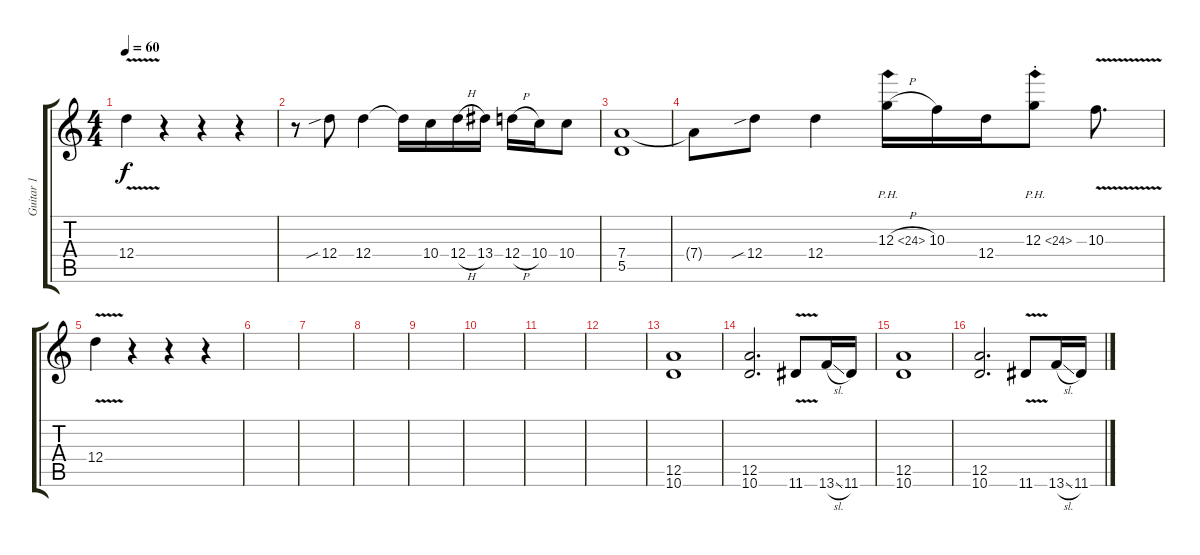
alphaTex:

\track ("Guitar 1" "Guitar 1") {instrument distortionguitar}
\staff {score tabs}
\tuning (E4 B3 G3 D3 A2 E2) {hide}
\ts (4 4)
\tempo 60
\clef g2
\ks c
12.4{v}.4{dy f} r.4 r.4 r.4 |
r.8 12.4{sib}.8 12.4.4 12.4{t}.16 10.4.16 12.4{h}.16 13.4.16 12.4{h}.16 10.4.16 10.4.8 |
(7.4 5.5).1 |
7.4{t}.8 12.4{sib}.8 12.4.4 12.3{ph 12 h}.16 10.3.16 12.4.16 12.3{ph 12 st}.8 10.3{v}.8{d} |
12.4{v}.4 r.4 r.4 r.4 |
|
|
|
|
|
|
|
(12.5 10.6).1 |
(12.5 10.6).2{d} 11.6{v}.8 13.6{sl}.16 11.6.16 |
(12.5 10.6).1 |
(12.5 10.6).2{d} 11.6{v}.8 13.6{sl}.16 11.6.16
